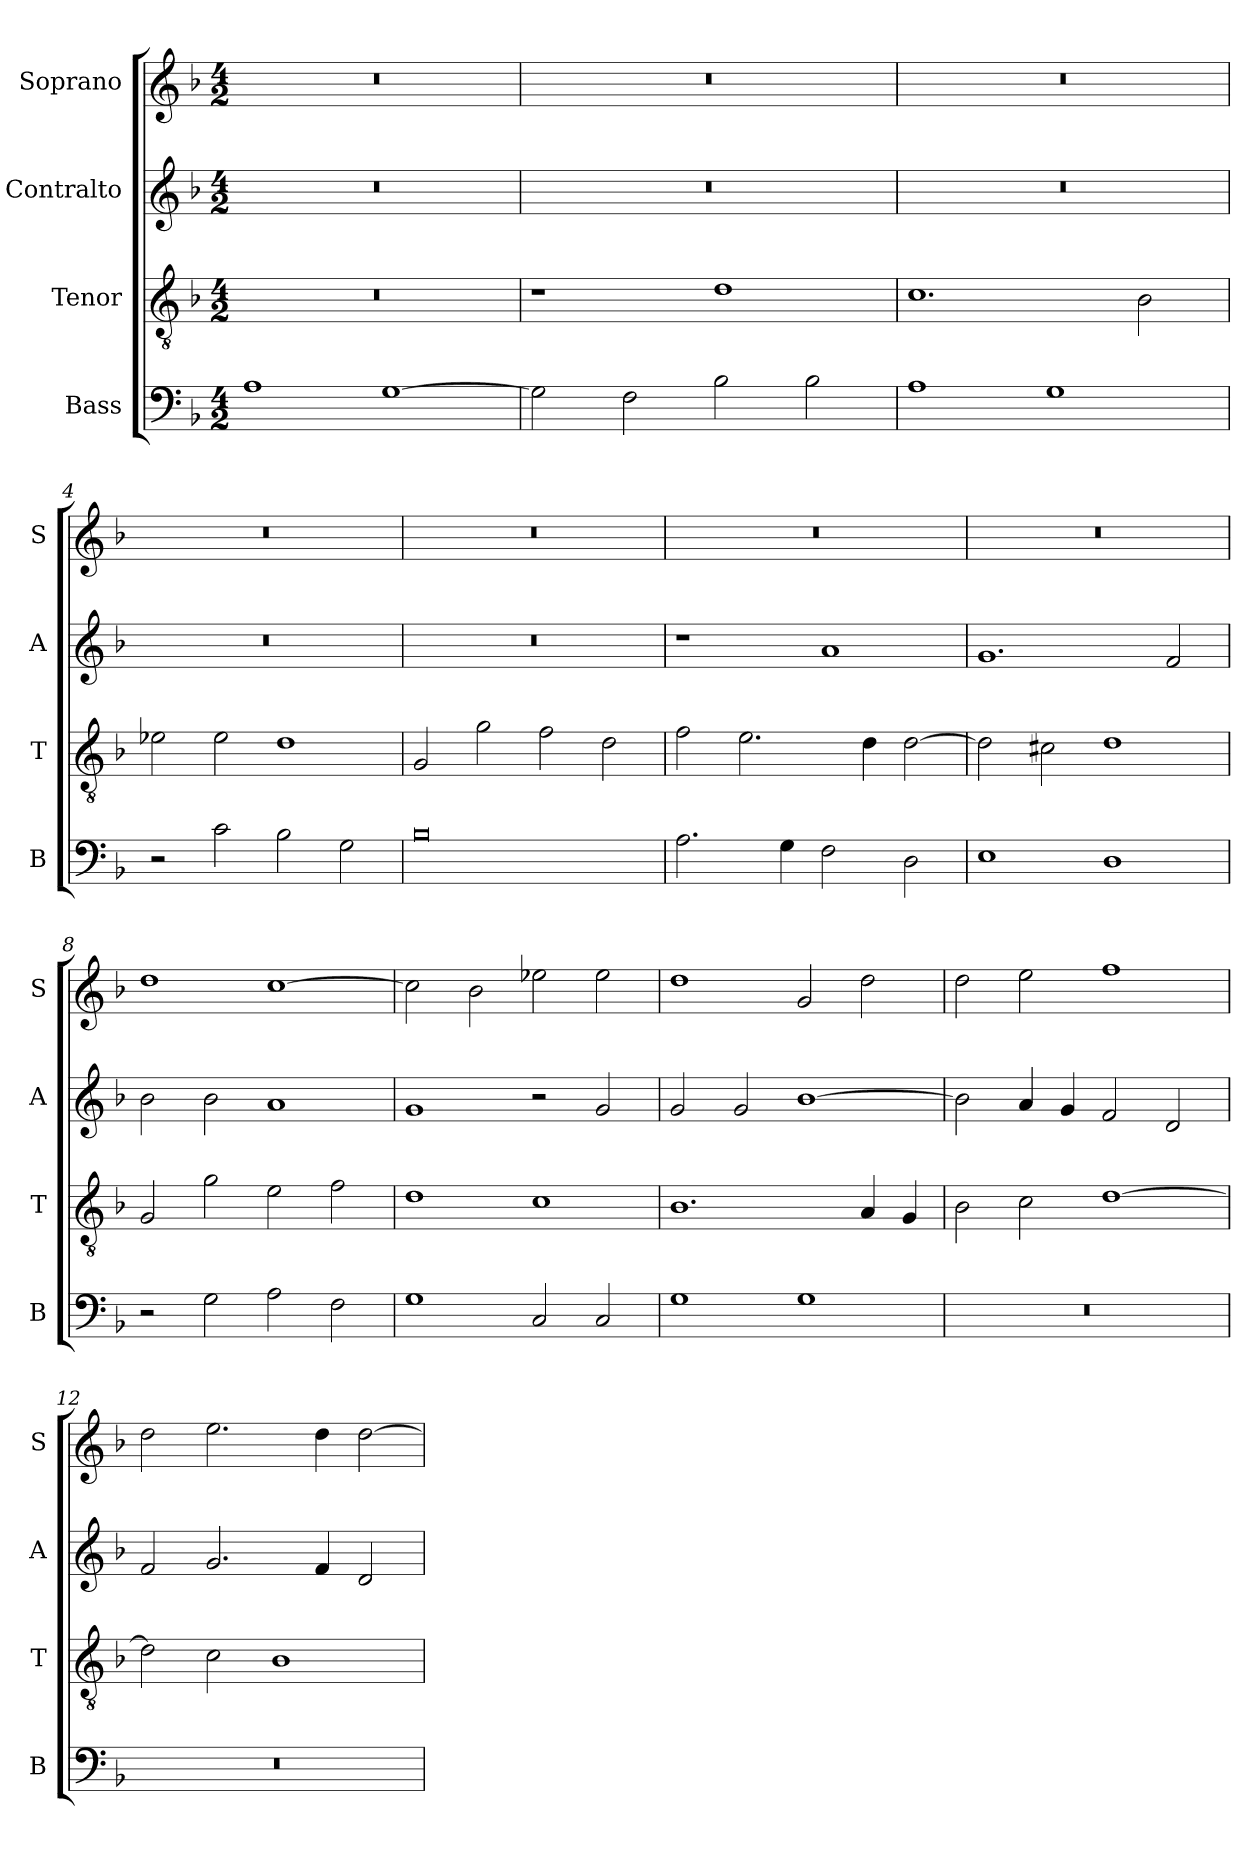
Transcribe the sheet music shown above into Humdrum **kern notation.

**kern	**kern	**kern	**kern
*part4	*part3	*part2	*part1
*staff4	*staff3	*staff2	*staff1
*I"Bass	*I"Tenor	*I"Contralto	*I"Soprano
*I'B	*I'T	*I'A	*I'S
*clefF4	*clefGv2	*clefG2	*clefG2
*k[b-]	*k[b-]	*k[b-]	*k[b-]
*G:dor	*G:dor	*G:dor	*G:dor
*M4/2	*M4/2	*M4/2	*M4/2
=1	=1	=1	=1
1A	0r	0r	0r
[1G	.	.	.
=2	=2	=2	=2
2G]	1r	0r	0r
2F	.	.	.
2B-	1d	.	.
2B-	.	.	.
=3	=3	=3	=3
1A	1.c	0r	0r
1G	.	.	.
.	2B-	.	.
=4	=4	=4	=4
2r	2e-X	0r	0r
2c	2e-	.	.
2B-	1d	.	.
2G	.	.	.
=5	=5	=5	=5
0B-	2G	0r	0r
.	2g	.	.
.	2f	.	.
.	2d	.	.
=6	=6	=6	=6
2.A	2f	1r	0r
.	2.e	.	.
4G	.	.	.
2F	.	1a	.
.	4d	.	.
2D	[2d	.	.
=7	=7	=7	=7
1E	2d]	1.g	0r
.	2c#X	.	.
1D	1d	.	.
.	.	2f	.
=8	=8	=8	=8
2r	2G	2b-	1dd
2G	2g	2b-	.
2A	2e	1a	[1cc
2F	2f	.	.
=9	=9	=9	=9
1G	1d	1g	2cc]
.	.	.	2b-
2C	1c	2r	2ee-X
2C	.	2g	2ee-
=10	=10	=10	=10
1G	1.B-	2g	1dd
.	.	2g	.
1G	.	[1b-	2g
.	4A	.	2dd
.	4G	.	.
=11	=11	=11	=11
0r	2B-	2b-]	2dd
.	2c	4a	2ee
.	.	4g	.
.	[1d	2f	1ff
.	.	2d	.
=12	=12	=12	=12
0r	2d]	2f	2dd
.	2c	2.g	2.ee
.	1B-	.	.
.	.	4f	4dd
.	.	2d	[2dd
=	=	=	=
*-	*-	*-	*-
